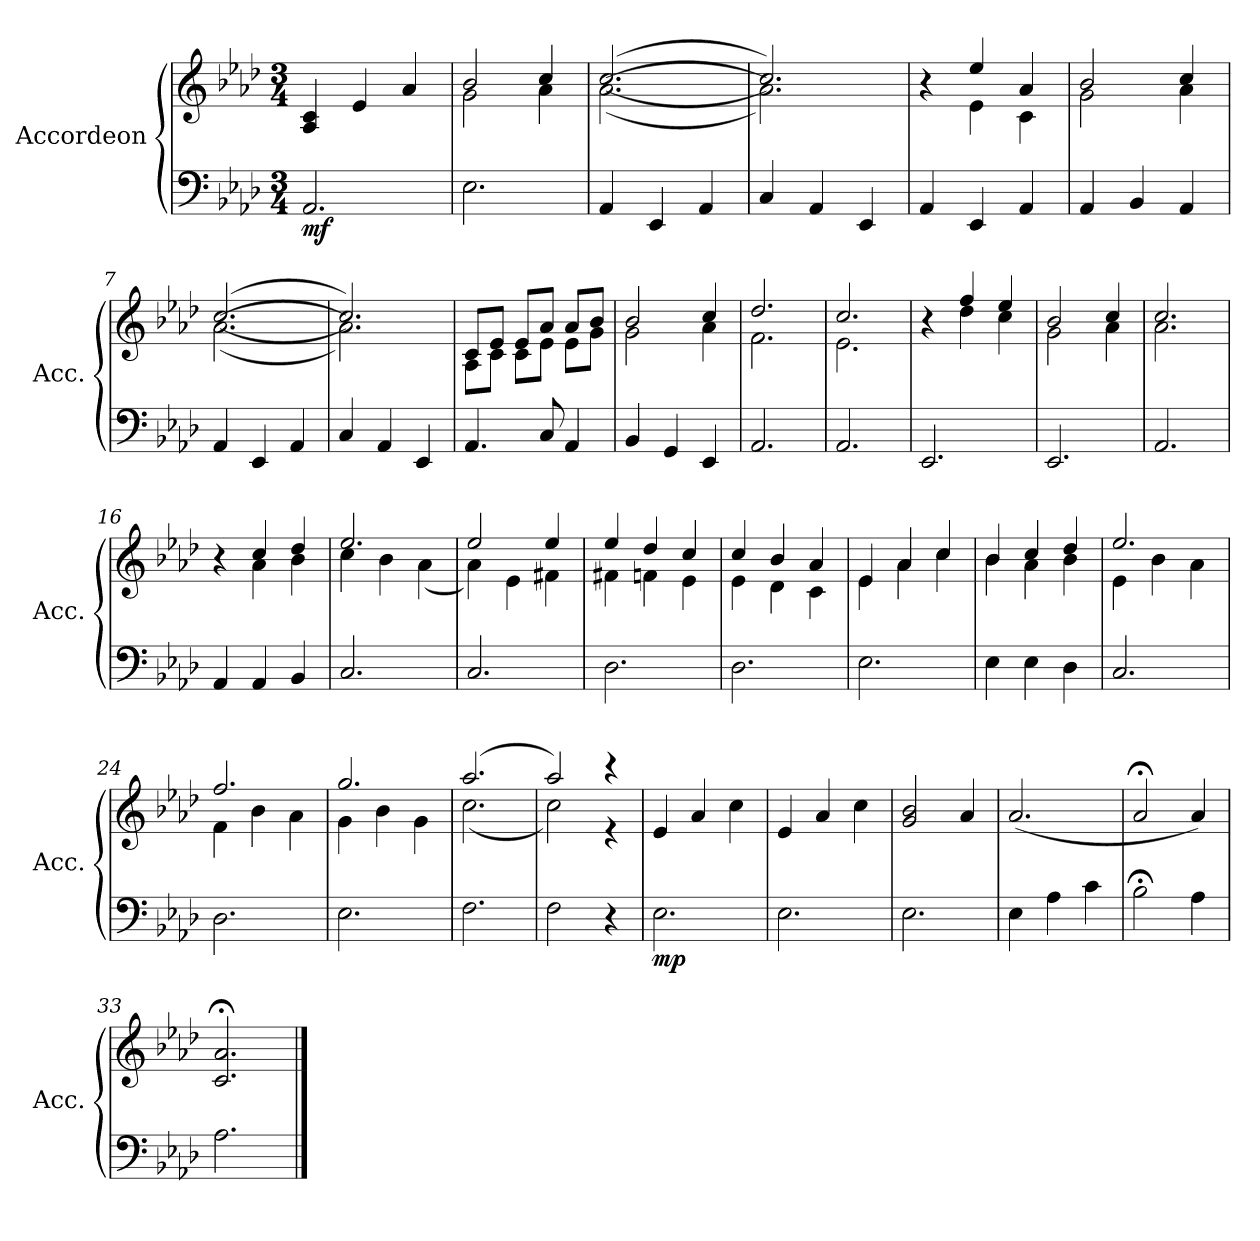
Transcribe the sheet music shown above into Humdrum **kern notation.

**kern	**kern	**dynam
*part1	*part1	*part1
*staff2	*staff1	*staff1/2
*I"Accordeon	*	*
*I'Acc.	*	*
*clefF4	*clefG2	*
*k[b-e-a-d-]	*k[b-e-a-d-]	*
*M3/4	*M3/4	*
*MM90	*MM90	*
=1	=1	=1
!	!	!LO:DY:b=2
2.AA-</	4A-/ 4c/	mf
.	4e-/	.
.	4a-/	.
=2	=2	=2
*	*^	*
2.E-<\	2b-/	2g\	.
.	4cc/	4a-\	.
=3	=3	=3	=3
4AA-</	(>(>2.cc/	(<(<2.a-\	.
4EE-</	.	.	.
4AA-</	.	.	.
=4	=4	=4	=4
4C</	2.cc/))	2.a-\))	.
4AA-</	.	.	.
4EE-</	.	.	.
=5	=5	=5	=5
4AA-</	4r	4ryy	.
4EE-</	4ee-/	4e-\	.
4AA-</	4a-/	4c\	.
=6	=6	=6	=6
4AA-</	2b-/	2g\	.
4BB-</	.	.	.
4AA-</	4cc/	4a-\	.
=7	=7	=7	=7
4AA-</	(>(>2.cc/	(<(<2.a-\	.
4EE-</	.	.	.
4AA-</	.	.	.
=8	=8	=8	=8
4C</	2.cc/))	2.a-\))	.
4AA-</	.	.	.
4EE-</	.	.	.
!!LO:LB:g=z	!!
=9	=9	=9	=9
4.AA-</	8c/L	8A-\L	.
.	8e-/J	8c\J	.
.	8e-/L	8c\L	.
8C</	8a-/J	8e-\J	.
4AA-</	8a-/L	8e-\L	.
.	8b-/J	8g\J	.
=10	=10	=10	=10
4BB-</	2b-/	2g\	.
4GG</	.	.	.
4EE-</	4cc/	4a-\	.
=11	=11	=11	=11
2.AA-</	2.dd-/	2.f\	.
=12	=12	=12	=12
2.AA-/	2.cc/	2.e-\	.
=13	=13	=13	=13
2.EE-</	4r	4ryy	.
.	4ff/	4dd-\	.
.	4ee-/	4cc\	.
=14	=14	=14	=14
2.EE-/	2b-/	2g\	.
.	4cc/	4a-\	.
!!LO:LB:g=z	!!
=15	=15	=15	=15
2.AA-</	2.cc/	2.a-\	.
=16	=16	=16	=16
4AA-/	4r	4ryy	.
4AA-/	4cc/	4a-\	.
4BB-</	4dd-/	4b-\	.
=17	=17	=17	=17
2.C</	2.ee-/	4cc\	.
.	.	4b-\	.
.	.	(<4a-\	.
=18	=18	=18	=18
2.C/	2ee-/	4a-\)	.
.	.	4e-\	.
.	4ee-/	4f#X\	.
=19	=19	=19	=19
2.D-<\	4ee-/	4f#X\	.
.	4dd-/	4fn\	.
.	4cc/	4e-\	.
=20	=20	=20	=20
2.D-\	4cc/	4e-\	.
.	4b-/	4d-\	.
.	4a-/	4c\	.
!!LO:LB:g=z	!!
=21	=21	=21	=21
2.E-<\	4e-/	4e-\	.
.	4a-/	4a-\	.
.	4cc/	4cc\	.
=22	=22	=22	=22
4E-\	4b-/	4b-\	.
4E-\	4cc/	4a-\	.
4D-<\	4dd-/	4b-\	.
=23	=23	=23	=23
2.C</	2.ee-/	4e-\	.
.	.	4b-\	.
.	.	4a-\	.
=24	=24	=24	=24
2.D-<\	2.ff/	4f\	.
.	.	4b-\	.
.	.	4a-\	.
=25	=25	=25	=25
2.E-<\	2.gg/	4g\	.
.	.	4b-\	.
.	.	4g\	.
=26	=26	=26	=26
2.F<\	(>2.aa-/	(<2.cc\	.
=27	=27	=27	=27
2F\	2aa-/)	2cc\)	.
4r	4r	4r	.
!!LO:LB:g=z
=28	=28	=28	=28
!	!	!	!LO:DY:b=2
*	*v	*v	*
2.E-<\	4e-/	mp
.	4a-/	.
.	4cc\	.
=29	=29	=29
2.E-\	4e-/	.
.	4a-/	.
.	4cc\	.
=30	=30	=30
2.E-\	2g/ 2b-/	.
.	4a-/	.
=31	=31	=31
4E-\	(>2.a-/	.
4A-<\	.	.
4c<\	.	.
=32	=32	=32
2B-;<<\	2a-;</	.
4A-<\	4a-/)	.
=33	=33	=33
2.A-\	2.c/;< 2.a-/;<	.
==	==	==
*-	*-	*-
